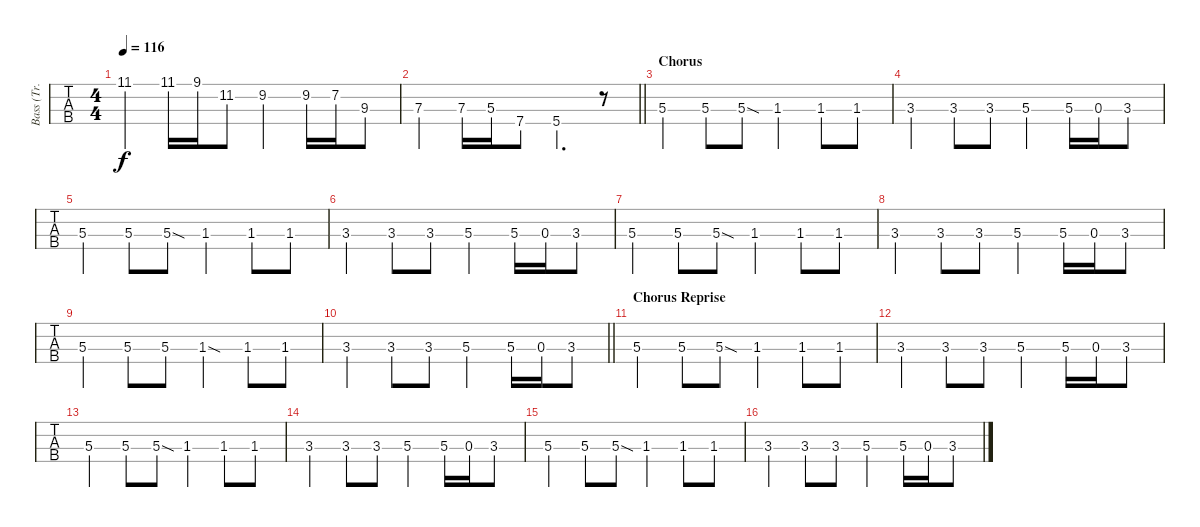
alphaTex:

\track ("Bass (Tr. 6A/Tr. 11B)" "Bass (Tr. ") {instrument electricbassfinger}
\staff {tabs}
\tuning (G2 D2 A1 E1) {hide}
\ts (4 4)
\tempo 116
\clef f4
\ks c
11.1.4{dy f} 11.1.16 9.1.16 11.2.8 9.2.4 9.2.16 7.2.16 9.3.8 |
\barLineRight lightlight
7.3.4 7.3.16 5.3.16 7.4.8 5.4.4{d} r.8 |
\section ("" "Chorus")
5.3.4 5.3.8 5.3{sod}.8 1.3.4 1.3.8 1.3.8 |
3.3.4 3.3.8 3.3.8 5.3.4 5.3.16 0.3.16 3.3.8 |
5.3.4 5.3.8 5.3{sod}.8 1.3.4 1.3.8 1.3.8 |
3.3.4 3.3.8 3.3.8 5.3.4 5.3.16 0.3.16 3.3.8 |
5.3.4 5.3.8 5.3{sod}.8 1.3.4 1.3.8 1.3.8 |
3.3.4 3.3.8 3.3.8 5.3.4 5.3.16 0.3.16 3.3.8 |
5.3.4 5.3.8 5.3.8 1.3{sod}.4 1.3.8 1.3.8 |
\barLineRight lightlight
3.3.4 3.3.8 3.3.8 5.3.4 5.3.16 0.3.16 3.3.8 |
\section ("" "Chorus Reprise")
5.3.4 5.3.8 5.3{sod}.8 1.3.4 1.3.8 1.3.8 |
3.3.4 3.3.8 3.3.8 5.3.4 5.3.16 0.3.16 3.3.8 |
5.3.4 5.3.8 5.3{sod}.8 1.3.4 1.3.8 1.3.8 |
3.3.4 3.3.8 3.3.8 5.3.4 5.3.16 0.3.16 3.3.8 |
5.3.4 5.3.8 5.3{sod}.8 1.3.4 1.3.8 1.3.8 |
3.3.4 3.3.8 3.3.8 5.3.4 5.3.16 0.3.16 3.3.8
